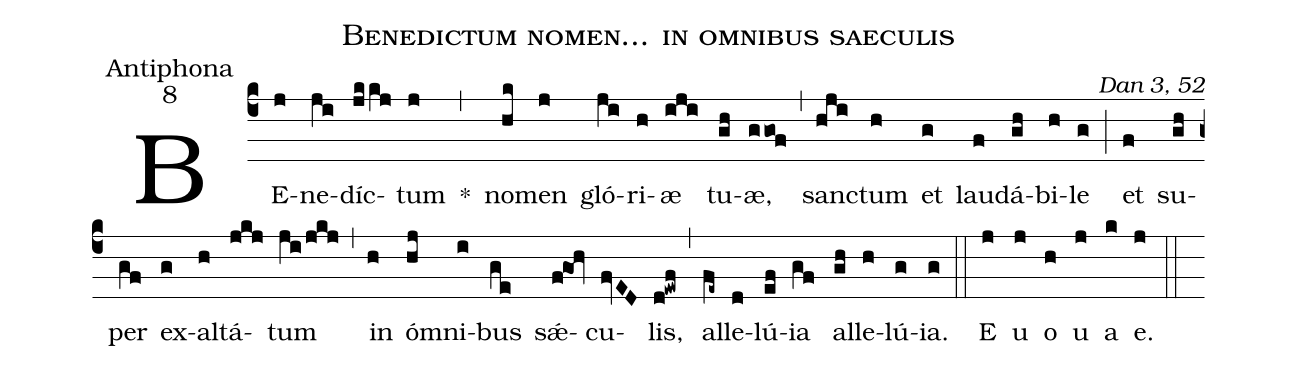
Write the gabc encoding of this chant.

name:Benedictum nomen... in omnibus saeculis;
office-part:Antiphona;
mode:8;
commentary:Dan 3, 52;
%%
(c4) BE(j)ne(ji)díc(jkkj)tum(j) *(,)
no(hk)men(j) gló(ji)ri(h)æ(iji) tu(gh)æ,(ggof) (,)
sanc(hji)tum(h) et(g) lau(f)dá(gh)bi(h)le(g) (;)
et(f) su(gh)per(gf) ex(g)al(h)tá(jkj)tum(ji/jkj) (,)
in(h) óm(hj)ni(i)bus(ge) sǽ(f@goh)cu(fvED)lis,(d@ewf) (,)
al(fe~)le(d)lú(ef)ia(gf) al(gh)le(h)lú(g)ia.(g) (::)
<eu>E(j) u(j) o(h) u(j) a(k) e.</eu>(j) (::)
